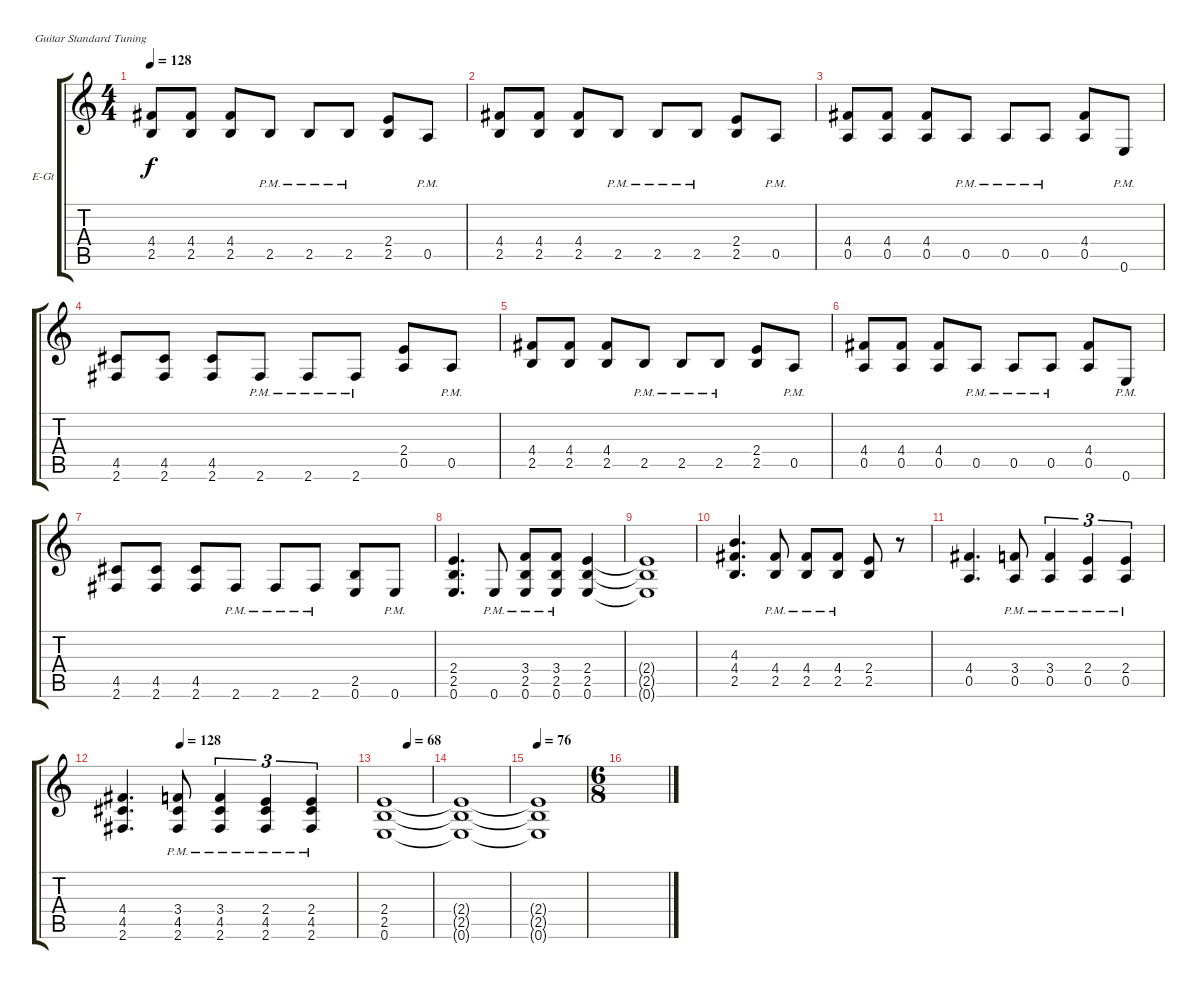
\defaultSystemsLayout 4
\bracketExtendMode groupsimilarinstruments
\firstSystemTrackNameOrientation horizontal
\otherSystemsTrackNameOrientation horizontal
\track ("James Hetfield (Dist.Gtr.1)" "E-Gt") {instrument distortionguitar}
\staff {score tabs}
\tuning (E4 B3 G3 D3 A2 E2)
\ts (4 4)
\tempo 128
\clef g2
\ks c
(2.5 4.4).8{dy f} (2.5 4.4).8 (2.5 4.4).8 2.5{pm}.8 2.5{pm}.8 2.5{pm}.8 (2.5 2.4).8 0.5{pm}.8 |
(2.5 4.4).8 (2.5 4.4).8 (2.5 4.4).8 2.5{pm}.8 2.5{pm}.8 2.5{pm}.8 (2.5 2.4).8 0.5{pm}.8 |
(0.5 4.4).8 (0.5 4.4).8 (0.5 4.4).8 0.5{pm}.8 0.5{pm}.8 0.5{pm}.8 (0.5 4.4).8 0.6{pm}.8 |
(2.6 4.5).8 (2.6 4.5).8 (2.6 4.5).8 2.6{pm}.8 2.6{pm}.8 2.6{pm}.8 (0.5 2.4).8 0.5{pm}.8 |
(2.5 4.4).8 (2.5 4.4).8 (2.5 4.4).8 2.5{pm}.8 2.5{pm}.8 2.5{pm}.8 (2.5 2.4).8 0.5{pm}.8 |
(0.5 4.4).8 (0.5 4.4).8 (0.5 4.4).8 0.5{pm}.8 0.5{pm}.8 0.5{pm}.8 (0.5 4.4).8 0.6{pm}.8 |
(2.6 4.5).8 (2.6 4.5).8 (2.6 4.5).8 2.6{pm}.8 2.6{pm}.8 2.6{pm}.8 (0.6 2.5).8 0.6{pm}.8 |
(0.6 2.5 2.4).4{d} 0.6{pm}.8 (2.5{pm} 3.4{pm} 0.6{pm}).8 (2.5{pm} 3.4{pm} 0.6{pm}).8 (2.5 2.4 0.6).4 |
(0.6{t} 2.5{t} 2.4{t}).1 |
(2.5 4.4 4.3).4{d} (2.5{pm} 4.4{pm}).8 (2.5{pm} 4.4{pm}).8 (2.5{pm} 4.4{pm}).8 (2.5 2.4).8 r.8 |
(0.5 4.4).4{d} (0.5{pm} 3.4{pm}).8 (0.5{pm} 3.4{pm}).4{tu (3 2)} (0.5{pm} 2.4{pm}).4{tu (3 2)} (0.5{pm} 2.4{pm}).4{tu (3 2)} |
\tempo (128 0.25)
(2.6 4.5 4.4).4{d} (2.6{pm} 4.5{pm} 3.4{pm}).8 (2.6{pm} 4.5{pm} 3.4{pm}).4{tu (3 2)} (2.6{pm} 4.5{pm} 2.4{pm}).4{tu (3 2)} (2.6{pm} 4.5{pm} 2.4{pm}).4{tu (3 2)} |
\tempo (68 0.5)
(0.6 2.5 2.4).1 |
(0.6{t} 2.5{t} 2.4{t}).1 |
\tempo 76
(0.6{t} 2.5{t} 2.4{t}).1 |
\ts (6 8)
